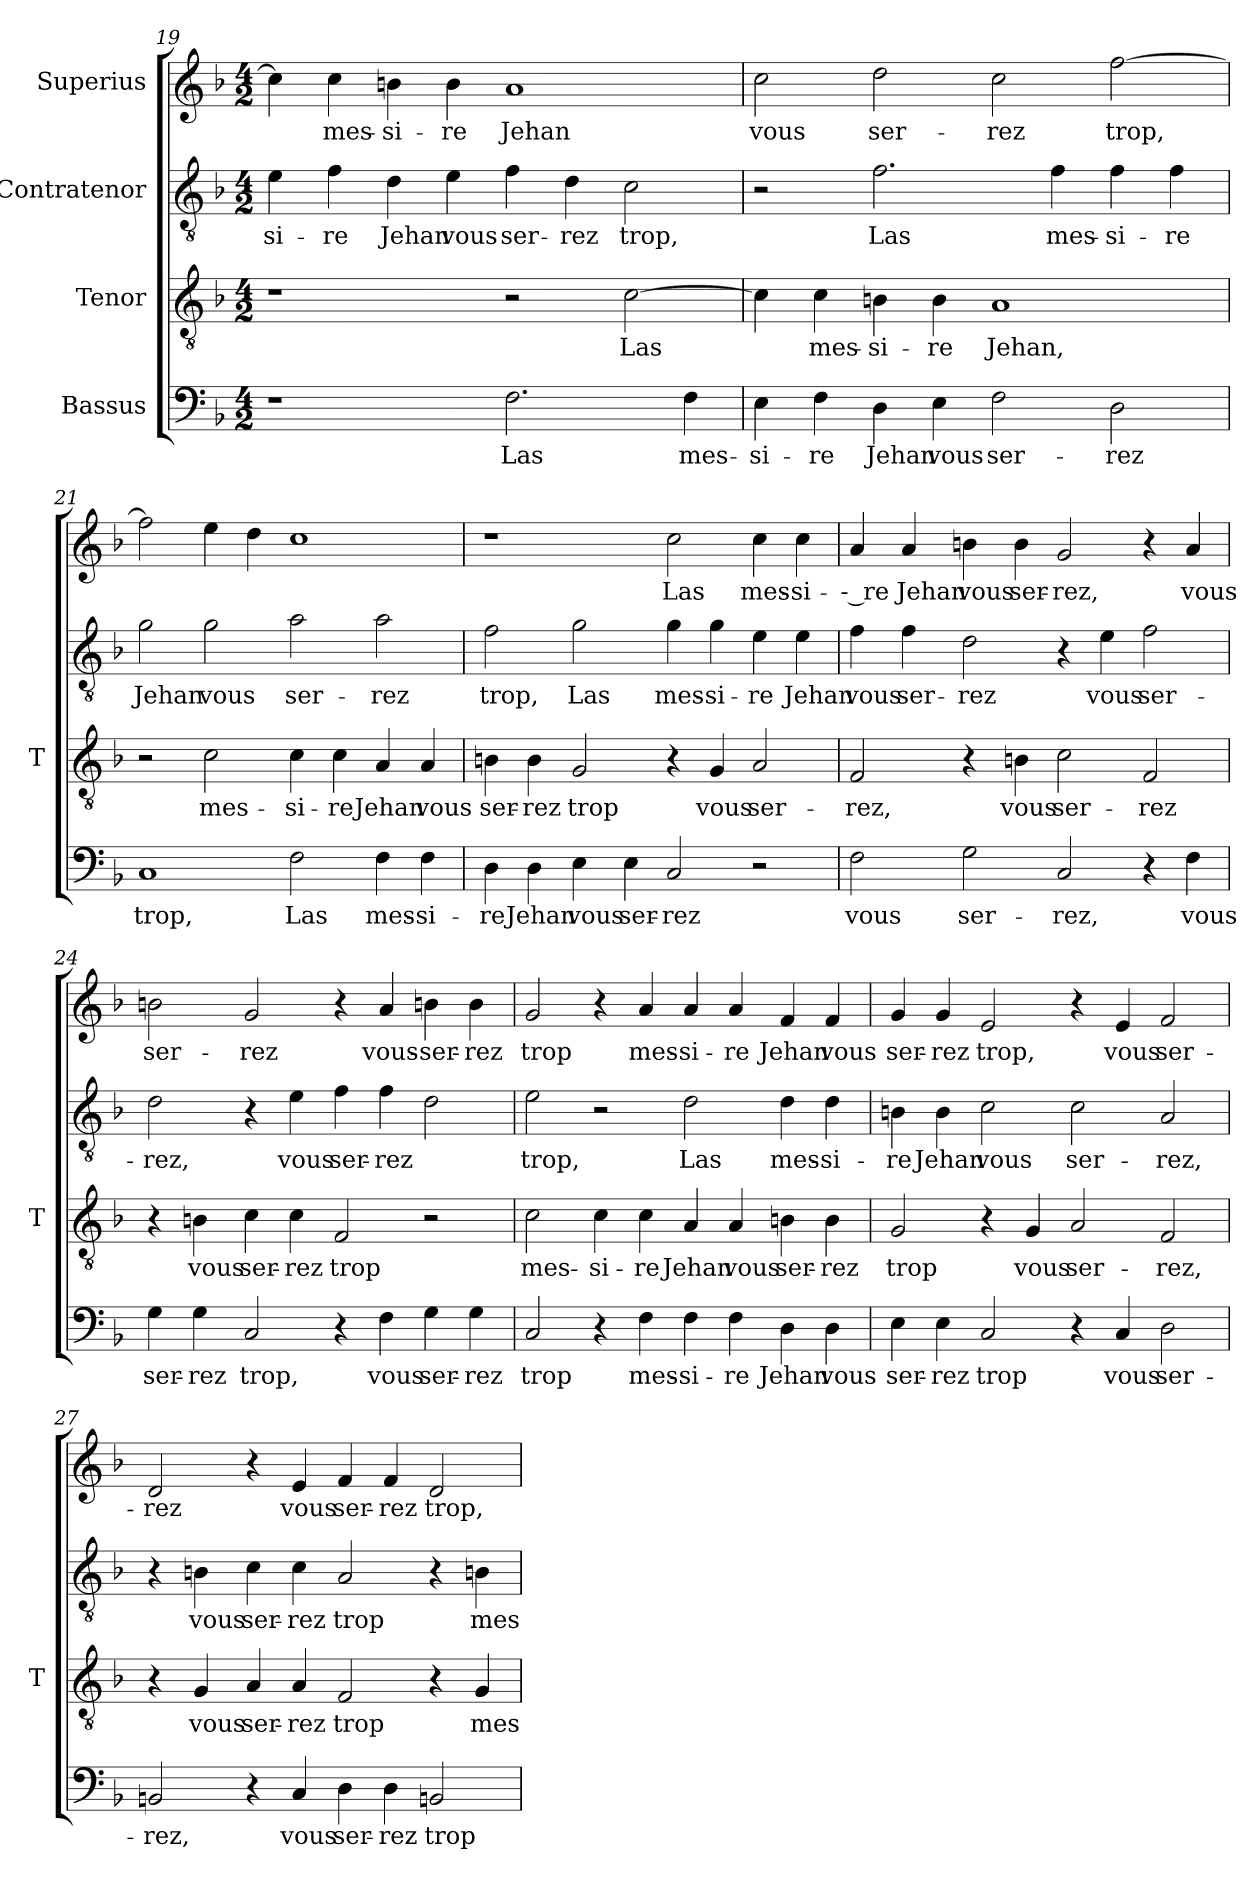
**kern	**text	**kern	**text	**kern	**text	**kern	**text
*part4	*part4	*part3	*part3	*part2	*part2	*part1	*part1
*staff4	*staff4	*staff3	*staff3	*staff2	*staff2	*staff1	*staff1
*I"Bassus	*	*I"Tenor	*	*I"Contratenor	*	*I"Superius	*
*	*	*I'T	*	*	*	*	*
*clefF4	*	*clefGv2	*	*clefGv2	*	*clefG2	*
*k[b-]	*	*k[b-]	*	*k[b-]	*	*k[b-]	*
*M4/2	*	*M4/2	*	*M4/2	*	*M4/2	*
=19	=19	=19	=19	=19	=19	=19	=19
1r	.	1r	.	4e	si-	4cc]	.
.	.	.	.	4f	-re	4cc	mes-
.	.	.	.	4d	-Jehan	4bn	si-
.	.	.	.	4e	-vous	4b	-re
2.F	-Las	2r	.	4f	ser-	1a	-Jehan
.	.	.	.	4d	-rez	.	.
.	.	[2c	-Las	2c	-trop,	.	.
4F	mes-	.	.	.	.	.	.
=20	=20	=20	=20	=20	=20	=20	=20
4E	si-	4c]	.	2r	.	2cc	-vous
4F	-re	4c	mes-	.	.	.	.
4D	-Jehan	4Bn	si-	2.f	-Las	2dd	ser-
4E	-vous	4B	-re	.	.	.	.
2F	ser-	1A	-Jehan,	.	.	2cc	-rez
.	.	.	.	4f	mes-	.	.
2D	-rez	.	.	4f	si-	[2ff	-trop,
.	.	.	.	4f	-re	.	.
=21	=21	=21	=21	=21	=21	=21	=21
1C	-trop,	2r	.	2g	-Jehan	2ff]	.
.	.	2c	mes-	2g	-vous	4ee	.
.	.	.	.	.	.	4dd	.
2F	-Las	4c	si-	2a	ser-	1cc	.
.	.	4c	-re	.	.	.	.
4F	mes-	4A	-Jehan	2a	-rez	.	.
4F	si-	4A	-vous	.	.	.	.
=22	=22	=22	=22	=22	=22	=22	=22
4D	-re	4Bn	ser-	2f	-trop,	1r	.
4D	-Jehan	4B	-rez	.	.	.	.
4E	-vous	2G	-trop	2g	-Las	.	.
4E	ser-	.	.	.	.	.	.
2C	-rez	4r	.	4g	mes-	2cc	-Las
.	.	4G	-vous	4g	si-	.	.
2r	.	2A	ser-	4e	-re	4cc	mes-
.	.	.	.	4e	-Jehan	4cc	si-
=23	=23	=23	=23	=23	=23	=23	=23
2F	-vous	2F	-rez,	4f	-vous	4a	-- re
.	.	.	.	4f	ser-	4a	-Jehan
2G	ser-	4r	.	2d	-rez	4bn	-vous
.	.	4Bn	-vous	.	.	4b	ser-
2C	-rez,	2c	ser-	4r	.	2g	-rez,
.	.	.	.	4e	-vous	.	.
4r	.	2F	-rez	2f	ser-	4r	.
4F	-vous	.	.	.	.	4a	-vous
=24	=24	=24	=24	=24	=24	=24	=24
4G	ser-	4r	.	2d	-rez,	2bn	ser-
4G	-rez	4Bn	-vous	.	.	.	.
2C	-trop,	4c	ser-	4r	.	2g	-rez
.	.	4c	-rez	4e	-vous	.	.
4r	.	2F	-trop	4f	ser-	4r	.
4F	-vous	.	.	4f	-rez	4a	vous-
4G	ser-	2r	.	2d	.	4bn	ser-
4G	-rez	.	.	.	.	4b	-rez
=25	=25	=25	=25	=25	=25	=25	=25
2C	-trop	2c	mes-	2e	-trop,	2g	-trop
4r	.	4c	si-	2r	.	4r	.
4F	mes-	4c	-re	.	.	4a	mes-
4F	si-	4A	-Jehan	2d	-Las	4a	si-
4F	-re	4A	-vous	.	.	4a	-re
4D	-Jehan	4Bn	ser-	4d	mes-	4f	-Jehan
4D	-vous	4B	-rez	4d	si-	4f	-vous
=26	=26	=26	=26	=26	=26	=26	=26
4E	ser-	2G	-trop	4Bn	-re	4g	ser-
4E	-rez	.	.	4B	-Jehan	4g	-rez
2C	-trop	4r	.	2c	-vous	2e	-trop,
.	.	4G	-vous	.	.	.	.
4r	.	2A	ser-	2c	ser-	4r	.
4C	-vous	.	.	.	.	4e	-vous
2D	ser-	2F	-rez,	2A	-rez,	2f	ser-
=27	=27	=27	=27	=27	=27	=27	=27
2BBn	-rez,	4r	.	4r	.	2d	-rez
.	.	4G	-vous	4Bn	-vous	.	.
4r	.	4A	ser-	4c	ser-	4r	.
4C	-vous	4A	-rez	4c	-rez	4e	-vous
4D	ser-	2F	-trop	2A	-trop	4f	ser-
4D	-rez	.	.	.	.	4f	-rez
2BBn	-trop	4r	.	4r	.	2d	-trop,
.	.	4G	mes-	4Bn	mes-	.	.
=	=	=	=	=	=	=	=
*-	*-	*-	*-	*-	*-	*-	*-
